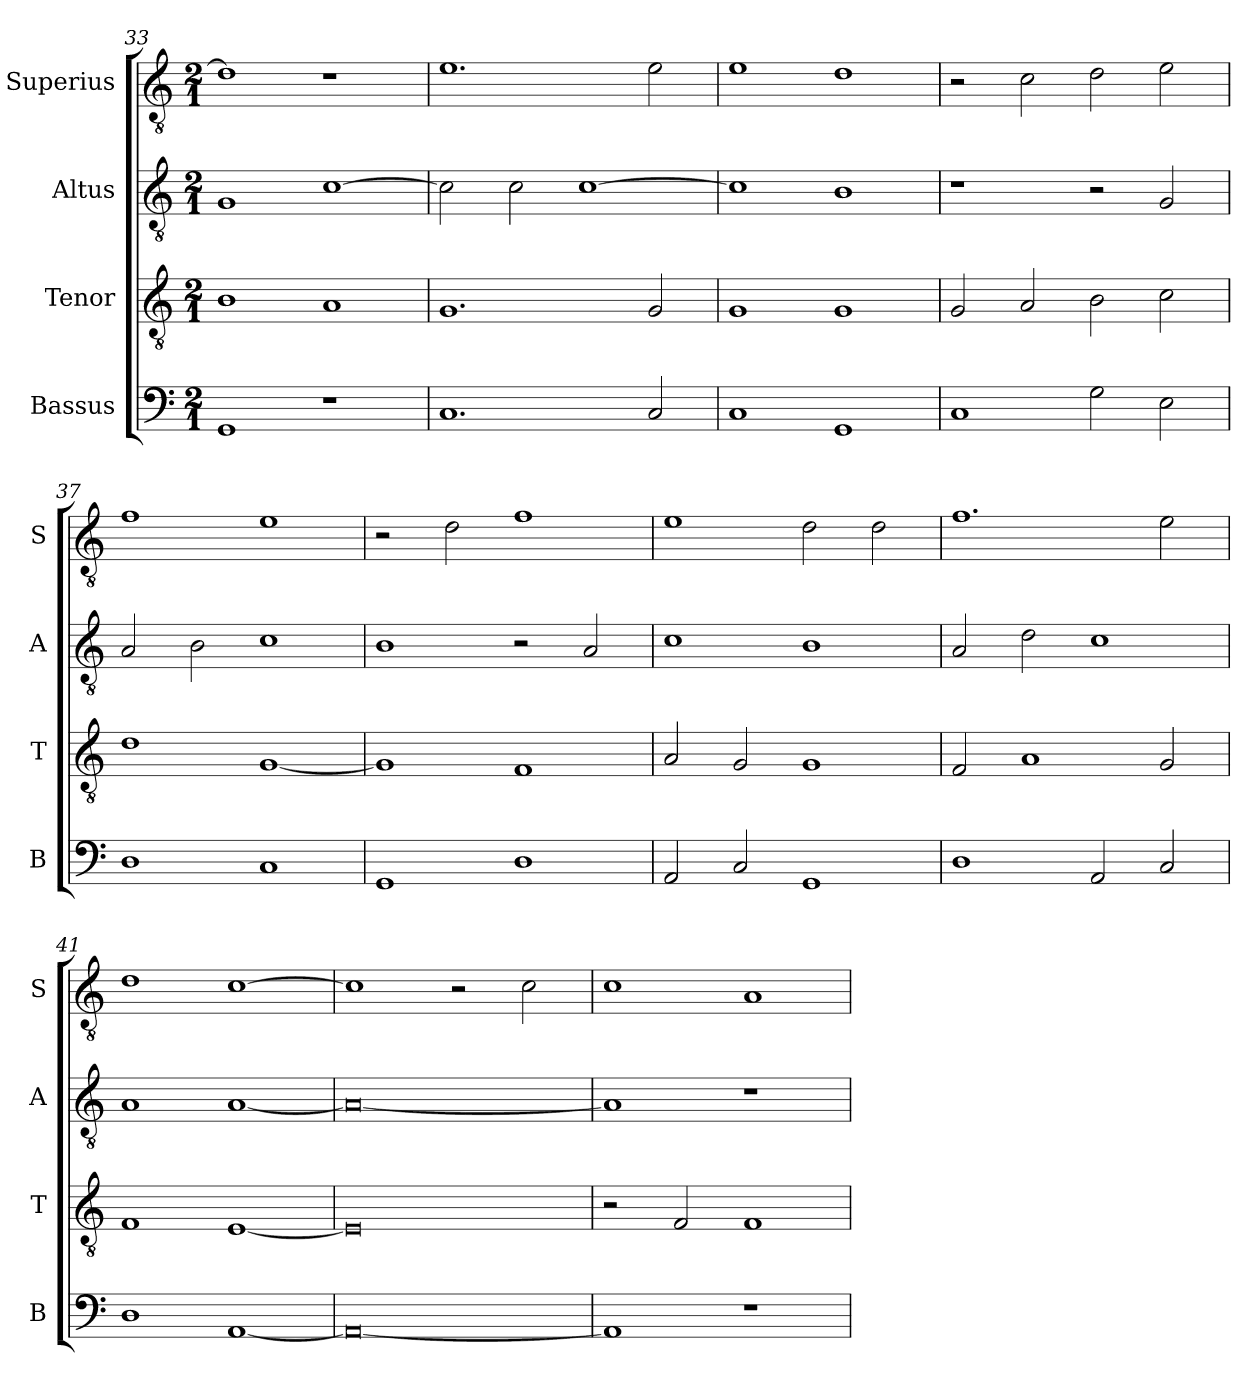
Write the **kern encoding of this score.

**kern	**kern	**kern	**kern
*part4	*part3	*part2	*part1
*staff4	*staff3	*staff2	*staff1
*I"Bassus	*I"Tenor	*I"Altus	*I"Superius
*I'B	*I'T	*I'A	*I'S
*clefF4	*clefGv2	*clefGv2	*clefGv2
*k[]	*k[]	*k[]	*k[]
*C:	*C:	*C:	*C:
*M2/1	*M2/1	*M2/1	*M2/1
=33	=33	=33	=33
1GG	1B	1G	1d]
1r	1A	[1c	1r
=34	=34	=34	=34
1.C	1.G	2c]	1.e
.	.	2c	.
.	.	[1c	.
2C	2G	.	2e
=35	=35	=35	=35
1C	1G	1c]	1e
1GG	1G	1B	1d
=36	=36	=36	=36
1C	2G	1r	2r
.	2A	.	2c
2G	2B	2r	2d
2E	2c	2G	2e
=37	=37	=37	=37
1D	1d	2A	1f
.	.	2B	.
1C	[1G	1c	1e
=38	=38	=38	=38
1GG	1G]	1B	2r
.	.	.	2d
1D	1F	2r	1f
.	.	2A	.
=39	=39	=39	=39
2AA	2A	1c	1e
2C	2G	.	.
1GG	1G	1B	2d
.	.	.	2d
=40	=40	=40	=40
1D	2F	2A	1.f
.	1A	2d	.
2AA	.	1c	.
2C	2G	.	2e
=41	=41	=41	=41
1D	1F	1A	1d
[1AA	[1E	[1A	[1c
=42	=42	=42	=42
0AA_	0E]	0A_	1c]
.	.	.	2r
.	.	.	2c
=43	=43	=43	=43
1AA]	2r	1A]	1c
.	2F	.	.
1r	1F	1r	1A
=	=	=	=
*-	*-	*-	*-
